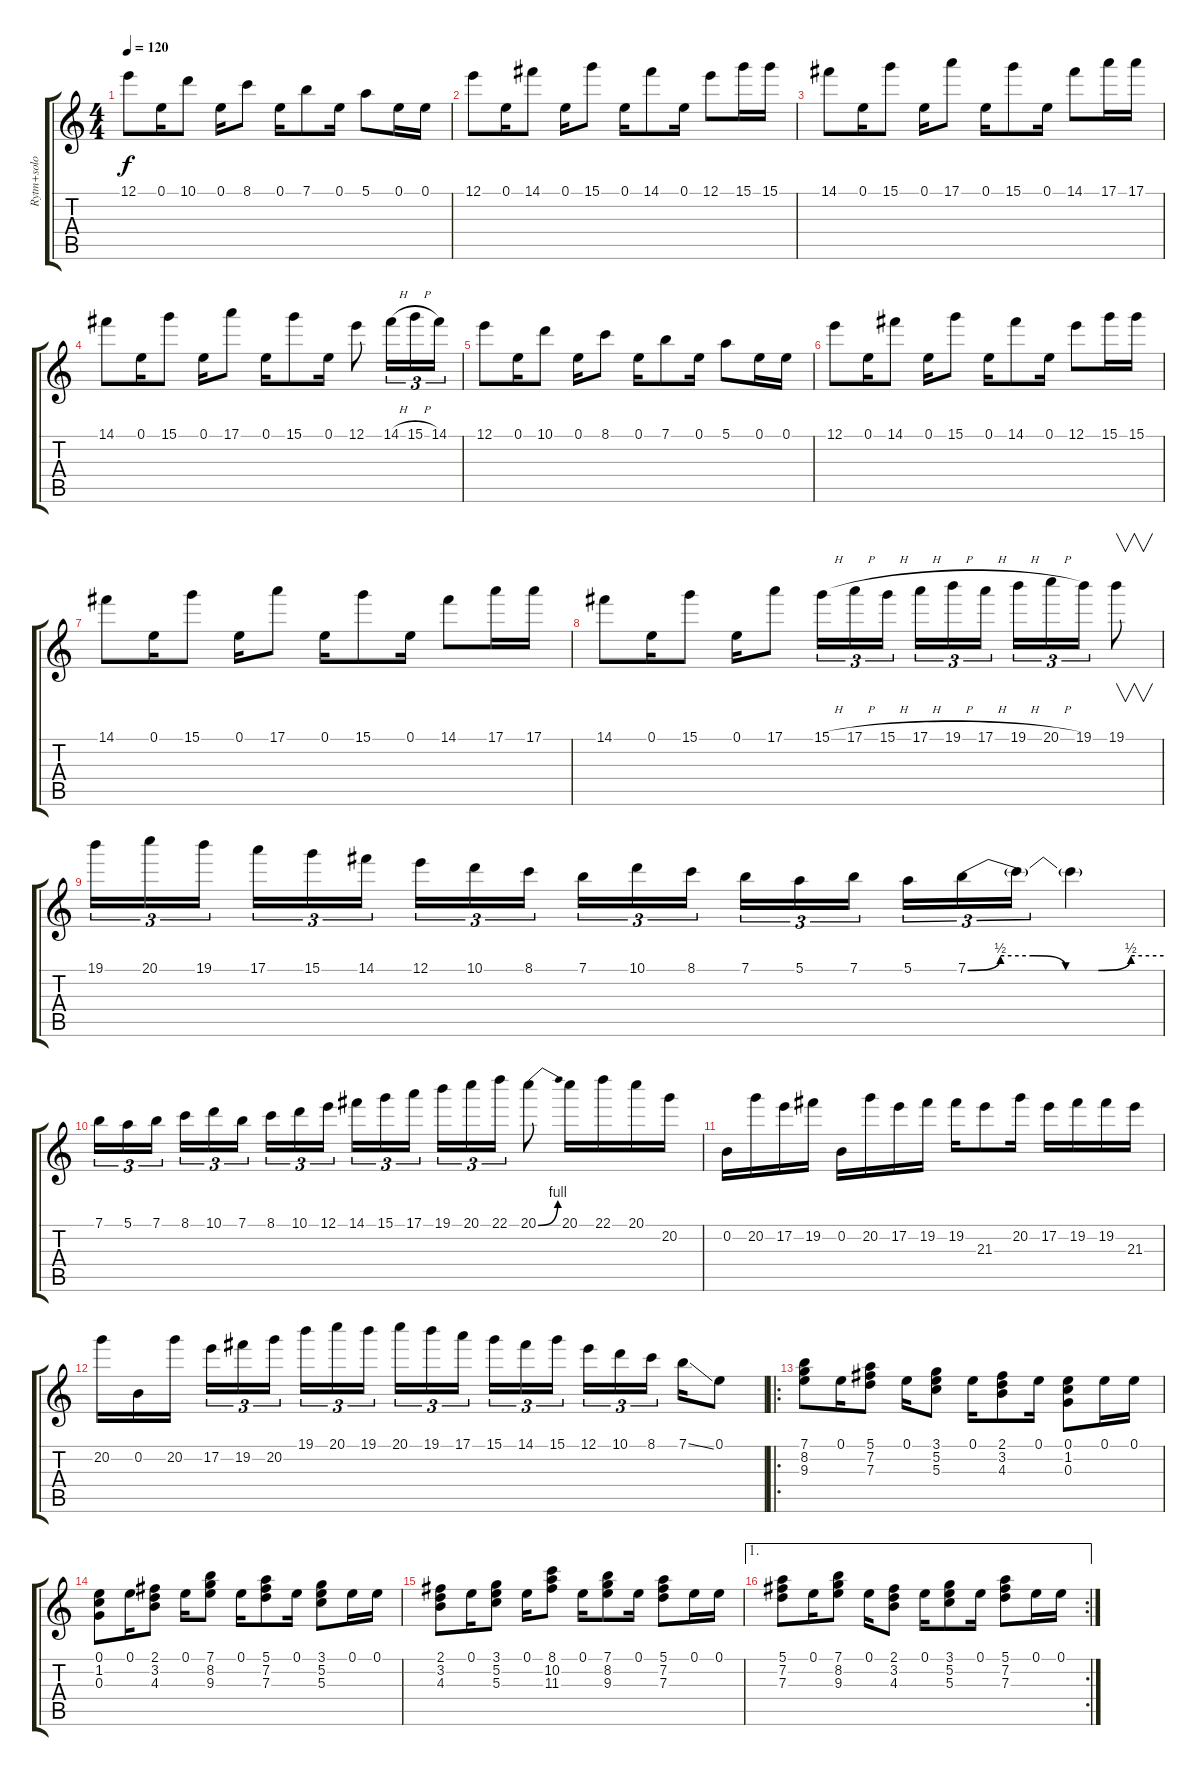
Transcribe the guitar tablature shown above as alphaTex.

\track ("Rytm+solo" "Rytm+solo") {instrument distortionguitar}
\staff {score tabs}
\tuning (E4 B3 G3 D3 A2 E2) {hide}
\ts (4 4)
\tempo 120
\clef g2
\ks c
12.1.8{dy f} 0.1.16 10.1.8 0.1.16 8.1.8 0.1.16 7.1.8 0.1.16 5.1.8 0.1.16 0.1.16 |
12.1.8 0.1.16 14.1.8 0.1.16 15.1.8 0.1.16 14.1.8 0.1.16 12.1.8 15.1.16 15.1.16 |
14.1.8 0.1.16 15.1.8 0.1.16 17.1.8 0.1.16 15.1.8 0.1.16 14.1.8 17.1.16 17.1.16 |
14.1.8 0.1.16 15.1.8 0.1.16 17.1.8 0.1.16 15.1.8 0.1.16 12.1.8 14.1{h}.16{tu (3 2)} 15.1{h}.16{tu (3 2)} 14.1.16{tu (3 2)} |
12.1.8 0.1.16 10.1.8 0.1.16 8.1.8 0.1.16 7.1.8 0.1.16 5.1.8 0.1.16 0.1.16 |
12.1.8 0.1.16 14.1.8 0.1.16 15.1.8 0.1.16 14.1.8 0.1.16 12.1.8 15.1.16 15.1.16 |
14.1.8 0.1.16 15.1.8 0.1.16 17.1.8 0.1.16 15.1.8 0.1.16 14.1.8 17.1.16 17.1.16 |
14.1.8 0.1.16 15.1.8 0.1.16 17.1.8 15.1{h}.16{tu (3 2)} 17.1{h}.16{tu (3 2)} 15.1{h}.16{tu (3 2)} 17.1{h}.16{tu (3 2)} 19.1{h}.16{tu (3 2)} 17.1{h}.16{tu (3 2)} 19.1{h}.16{tu (3 2)} 20.1{h}.16{tu (3 2)} 19.1.16{tu (3 2)} 19.1.8{v} |
19.1.16{tu (3 2)} 20.1.16{tu (3 2)} 19.1.16{tu (3 2)} 17.1.16{tu (3 2)} 15.1.16{tu (3 2)} 14.1.16{tu (3 2)} 12.1.16{tu (3 2)} 10.1.16{tu (3 2)} 8.1.16{tu (3 2)} 7.1.16{tu (3 2)} 10.1.16{tu (3 2)} 8.1.16{tu (3 2)} 7.1.16{tu (3 2)} 5.1.16{tu (3 2)} 7.1.16{tu (3 2)} 5.1.16{tu (3 2)} 7.1{be (custom 0 0 10 2 20 2 30 0 40 0 50 2 60 2)}.16{tu (3 2)} 7.1{t}.16{tu (3 2)} 7.1{t}.4 |
7.1.16{tu (3 2)} 5.1.16{tu (3 2)} 7.1.16{tu (3 2)} 8.1.16{tu (3 2)} 10.1.16{tu (3 2)} 7.1.16{tu (3 2)} 8.1.16{tu (3 2)} 10.1.16{tu (3 2)} 12.1.16{tu (3 2)} 14.1.16{tu (3 2)} 15.1.16{tu (3 2)} 17.1.16{tu (3 2)} 19.1.16{tu (3 2)} 20.1.16{tu (3 2)} 22.1.16{tu (3 2)} 20.1{be (bend 0 0 60 4)}.8 20.1.16 22.1.16 20.1.16 20.2.16 |
0.2.16 20.2.16 17.2.16 19.2.16 0.2.16 20.2.16 17.2.16 19.2.16 19.2.16 21.3.8 20.2.16 17.2.16 19.2.16 19.2.16 21.3.16 |
20.2.16 0.2.16 20.2.16 17.2.16{tu (3 2)} 19.2.16{tu (3 2)} 20.2.16{tu (3 2)} 19.1.16{tu (3 2)} 20.1.16{tu (3 2)} 19.1.16{tu (3 2)} 20.1.16{tu (3 2)} 19.1.16{tu (3 2)} 17.1.16{tu (3 2)} 15.1.16{tu (3 2)} 14.1.16{tu (3 2)} 15.1.16{tu (3 2)} 12.1.16{tu (3 2)} 10.1.16{tu (3 2)} 8.1.16{tu (3 2)} 7.1{ss}.16 0.1.8 |
\ro
(7.1 8.2 9.3).8 0.1.16 (5.1 7.2 7.3).8 0.1.16 (3.1 5.2 5.3).8 0.1.16 (2.1 3.2 4.3).8 0.1.16 (0.1 1.2 0.3).8 0.1.16 0.1.16 |
(0.1 1.2 0.3).8 0.1.16 (2.1 3.2 4.3).8 0.1.16 (7.1 8.2 9.3).8 0.1.16 (5.1 7.2 7.3).8 0.1.16 (3.1 5.2 5.3).8 0.1.16 0.1.16 |
(2.1 3.2 4.3).8 0.1.16 (3.1 5.2 5.3).8 0.1.16 (8.1 10.2 11.3).8 0.1.16 (7.1 8.2 9.3).8 0.1.16 (5.1 7.2 7.3).8 0.1.16 0.1.16 |
\ae 1
\rc 2
(5.1 7.2 7.3).8 0.1.16 (7.1 8.2 9.3).8 0.1.16 (2.1 3.2 4.3).8 0.1.16 (3.1 5.2 5.3).8 0.1.16 (5.1 7.2 7.3).8 0.1.16 0.1.16
